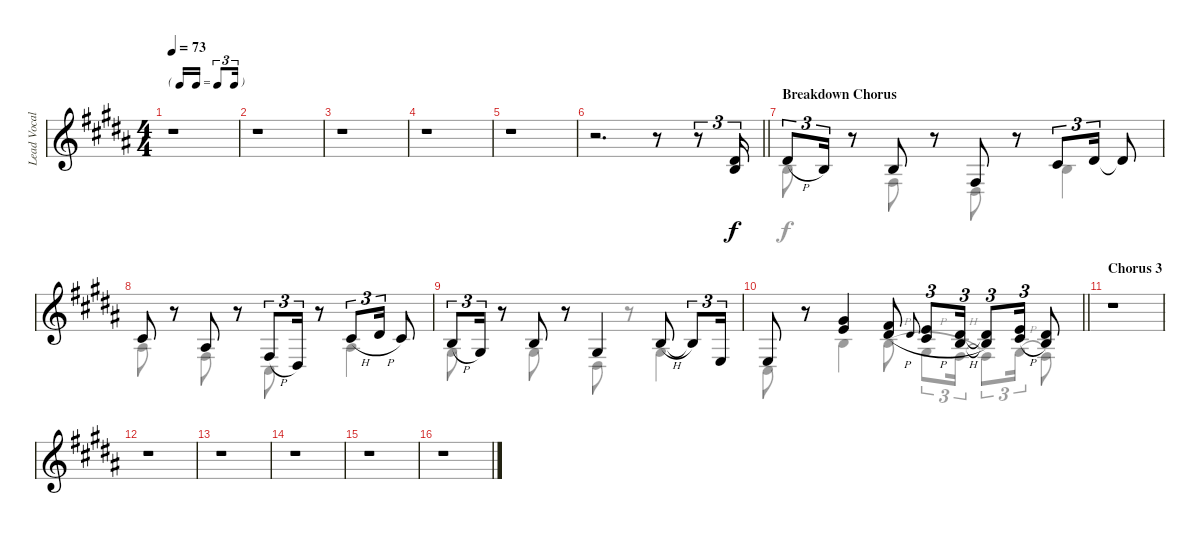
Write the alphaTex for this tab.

\track ("Lead Vocal Harmonies" "Lead Vocal") {instrument frenchhorn}
\staff {score}
\tuning (E4 B3 G3 D3 A2 E2) {hide}
\voice
\ts (4 4)
\tf triplet16th
\tempo 73
\clef g2
\ks b
r.1{dy f} |
r.1 |
r.1 |
r.1 |
r.1 |
\barLineRight lightlight
r.2{d} r.8 r.8{tu (3 2)} (4.2 4.3).16{tu (3 2)} |
\section ("" "Breakdown Chorus")
4.2{h}.8{tu (3 2)} 0.2.16{tu (3 2)} r.8 0.2.8 r.8 4.4.8 r.8 2.2.8{tu (3 2)} 4.2.16{tu (3 2)} 4.2{t}.8 |
2.2.8 r.8 3.3.8 r.8 4.4{h}.8{tu (3 2)} 1.4.16{tu (3 2)} r.8 2.2{h}.8{tu (3 2)} 4.2{h}.16{tu (3 2)} 2.2.8 |
4.3{h}.8{tu (3 2)} 1.3.16{tu (3 2)} r.8 0.2.8 r.8 1.3.4 9.4{h}.8 9.4{t}.8{tu (3 2)} 2.4.16{tu (3 2)} |
\barLineRight lightlight
2.4.8 r.8 (9.2 9.3).4 (7.2{h} 13.4{h}).8 13.4{h}.8{gr onbeat} (5.2{h} 11.4{h}).8{tu (3 2)} (4.2{h} 9.4{h}).16{tu (3 2)} (4.2{t} 9.4{t}).8{tu (3 2)} (5.2{h} 11.4{h}).16{tu (3 2)} (4.2 9.4).8 |
\section ("" "Chorus 3")
r.1 |
r.1 |
r.1 |
r.1 |
r.1 |
r.1
\voice
\clef g2
\ottava regular
\simile none
\ks b
|
|
|
|
|
\barLineRight lightlight
|
4.3.8 r.8 4.4.8 r.8 6.5.8 r.8 4.3.4 |
3.3.8 r.8 4.4.8 r.8 4.5.8 r.8 3.3.4 |
6.4.8 r.8 6.4.8 r.8 6.5.8 r.8 11.5.4 |
\barLineRight lightlight
4.5.8 r.8 9.4.4 14.5{h}.8 11.5{h}.8{tu (3 2)} 9.5{h}.16{tu (3 2)} 9.5{t}.8{tu (3 2)} 11.5{h}.16{tu (3 2)} 9.5.8 |
|
|
|
|
|
